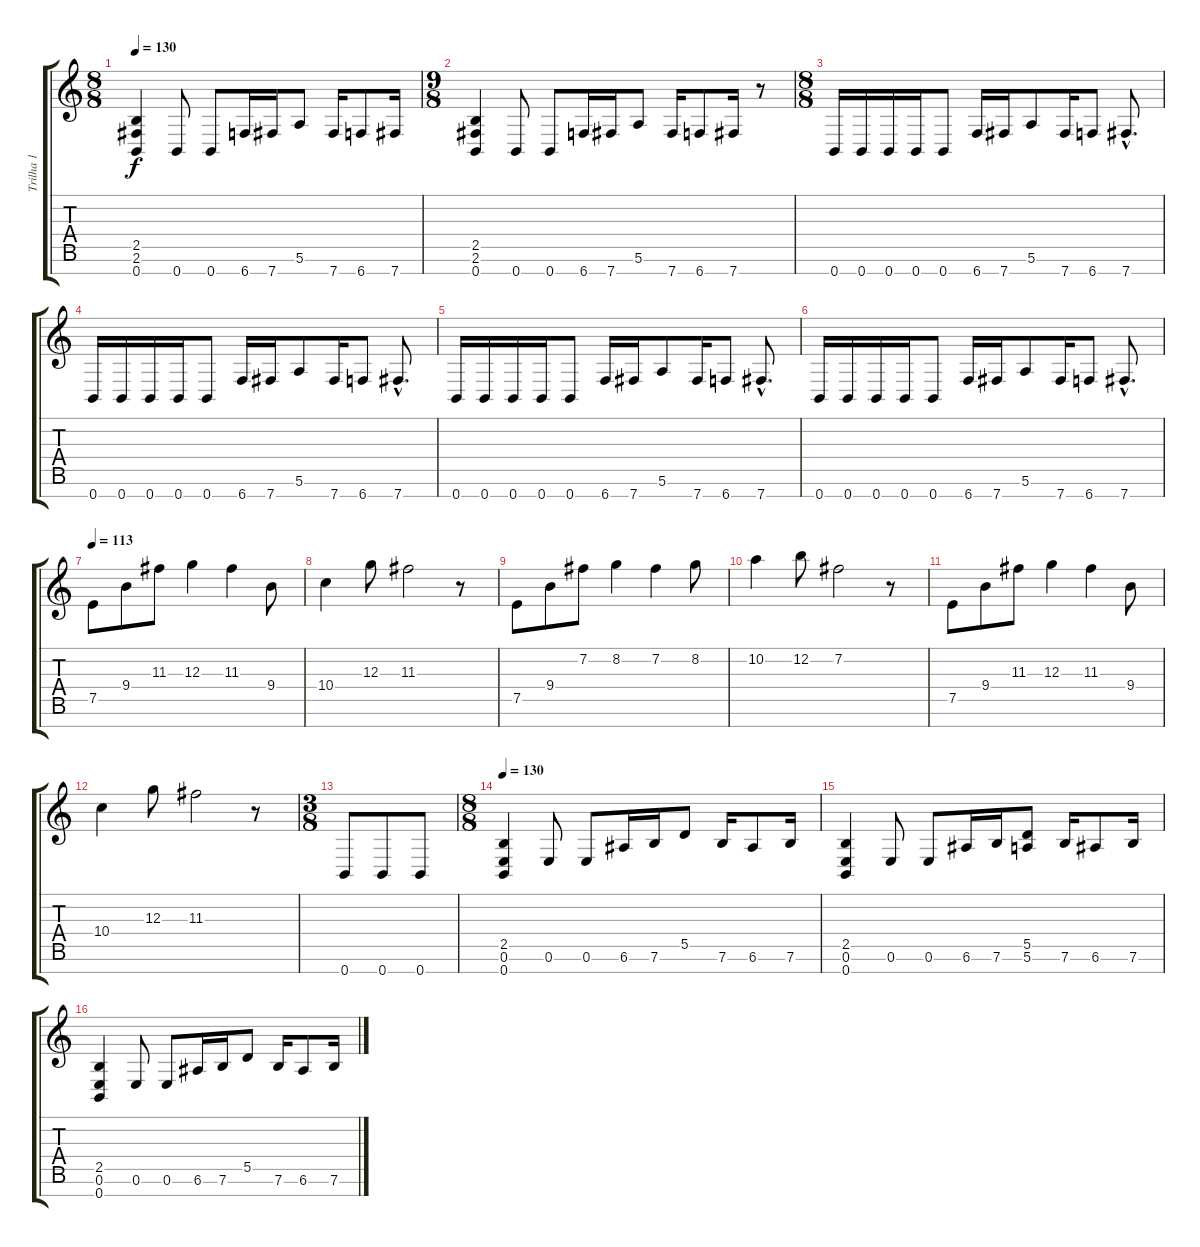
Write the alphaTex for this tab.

\track ("Trilha 1" "Trilha 1") {instrument distortionguitar}
\staff {score tabs}
\tuning (E4 B3 G3 D3 A2 E2 B1) {hide}
\ts (8 8)
\tempo 130
\clef g2
\ks c
(2.5 2.6 0.7).4{dy f} 0.7.8 0.7.8 6.7.16 7.7.16 5.6.8 7.7.16 6.7.8 7.7.16 |
\ts (9 8)
(2.5 2.6 0.7).4 0.7.8 0.7.8 6.7.16 7.7.16 5.6.8 7.7.16 6.7.8 7.7.16 r.8 |
\ts (8 8)
0.7.16 0.7.16 0.7.16 0.7.16 0.7.8 6.7.16 7.7.16 5.6.8 7.7.16 6.7.8 7.7{hac}.8{d} |
0.7.16 0.7.16 0.7.16 0.7.16 0.7.8 6.7.16 7.7.16 5.6.8 7.7.16 6.7.8 7.7{hac}.8{d} |
0.7.16 0.7.16 0.7.16 0.7.16 0.7.8 6.7.16 7.7.16 5.6.8 7.7.16 6.7.8 7.7{hac}.8{d} |
0.7.16 0.7.16 0.7.16 0.7.16 0.7.8 6.7.16 7.7.16 5.6.8 7.7.16 6.7.8 7.7{hac}.8{d} |
\tempo 113
7.5.8 9.4.8 11.3.8 12.3.4 11.3.4 9.4.8 |
10.4.4 12.3.8 11.3.2 r.8 |
7.5.8 9.4.8 7.2.8 8.2.4 7.2.4 8.2.8 |
10.2.4 12.2.8 7.2.2 r.8 |
7.5.8 9.4.8 11.3.8 12.3.4 11.3.4 9.4.8 |
10.4.4 12.3.8 11.3.2 r.8 |
\ts (3 8)
0.7.8 0.7.8 0.7.8 |
\ts (8 8)
\tempo 130
(2.5 0.6 0.7).4 0.6.8 0.6.8 6.6.16 7.6.16 5.5.8 7.6.16 6.6.8 7.6.16 |
(2.5 0.6 0.7).4 0.6.8 0.6.8 6.6.16 7.6.16 (5.5 5.6).8 7.6.16 6.6.8 7.6.16 |
(2.5 0.6 0.7).4 0.6.8 0.6.8 6.6.16 7.6.16 5.5.8 7.6.16 6.6.8 7.6.16
